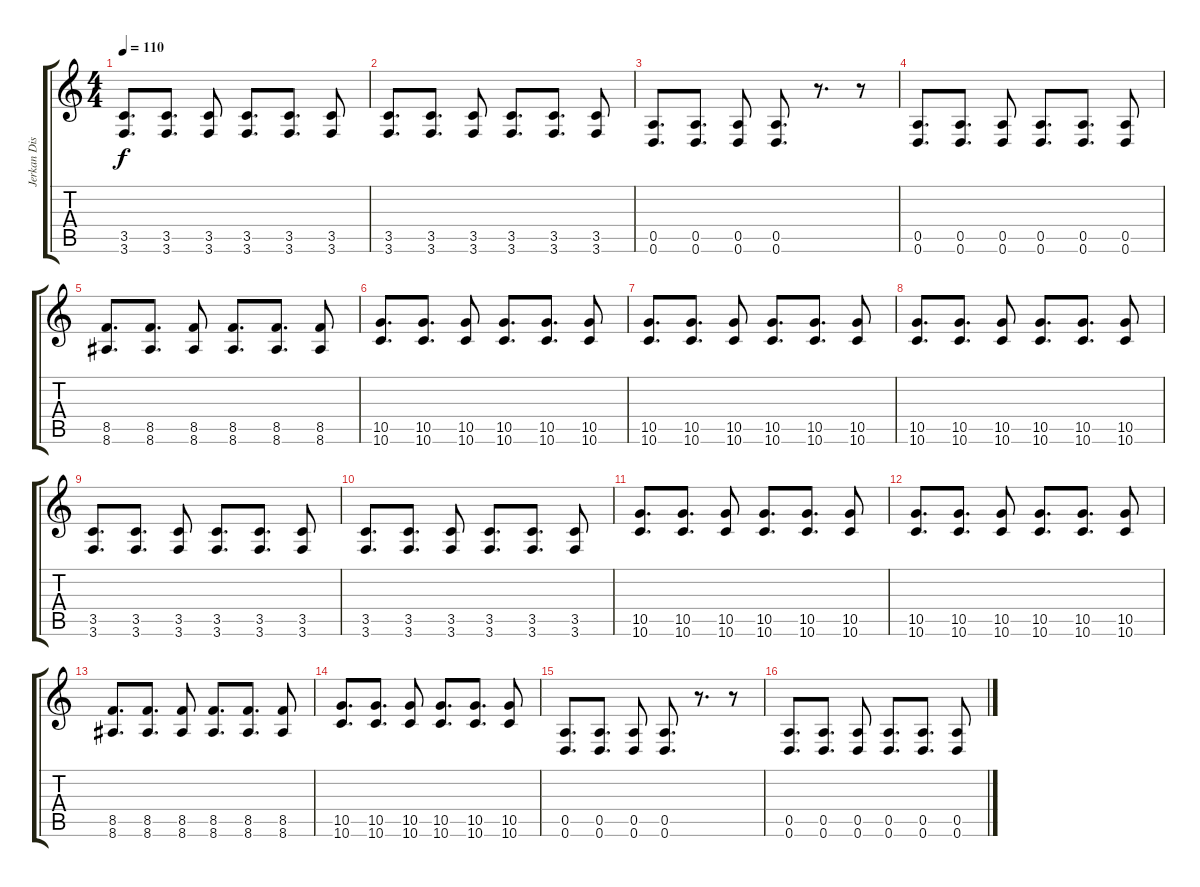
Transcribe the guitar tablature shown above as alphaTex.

\track ("Jerkan Dist" "Jerkan Dis") {instrument overdrivenguitar}
\staff {score tabs}
\tuning (E4 B3 G3 D3 A2 D2) {hide}
\ts (4 4)
\tempo 110
\clef g2
\ks c
(3.5 3.6).8{d dy f} (3.5 3.6).8{d} (3.5 3.6).8 (3.5 3.6).8{d} (3.5 3.6).8{d} (3.5 3.6).8 |
(3.5 3.6).8{d} (3.5 3.6).8{d} (3.5 3.6).8 (3.5 3.6).8{d} (3.5 3.6).8{d} (3.5 3.6).8 |
(0.5 0.6).8{d} (0.5 0.6).8{d} (0.5 0.6).8 (0.5 0.6).8{d} r.8{d} r.8 |
(0.5 0.6).8{d} (0.5 0.6).8{d} (0.5 0.6).8 (0.5 0.6).8{d} (0.5 0.6).8{d} (0.5 0.6).8 |
(8.5 8.6).8{d} (8.5 8.6).8{d} (8.5 8.6).8 (8.5 8.6).8{d} (8.5 8.6).8{d} (8.5 8.6).8 |
(10.5 10.6).8{d} (10.5 10.6).8{d} (10.5 10.6).8 (10.5 10.6).8{d} (10.5 10.6).8{d} (10.5 10.6).8 |
(10.5 10.6).8{d} (10.5 10.6).8{d} (10.5 10.6).8 (10.5 10.6).8{d} (10.5 10.6).8{d} (10.5 10.6).8 |
(10.5 10.6).8{d} (10.5 10.6).8{d} (10.5 10.6).8 (10.5 10.6).8{d} (10.5 10.6).8{d} (10.5 10.6).8 |
(3.5 3.6).8{d} (3.5 3.6).8{d} (3.5 3.6).8 (3.5 3.6).8{d} (3.5 3.6).8{d} (3.5 3.6).8 |
(3.5 3.6).8{d} (3.5 3.6).8{d} (3.5 3.6).8 (3.5 3.6).8{d} (3.5 3.6).8{d} (3.5 3.6).8 |
(10.5 10.6).8{d} (10.5 10.6).8{d} (10.5 10.6).8 (10.5 10.6).8{d} (10.5 10.6).8{d} (10.5 10.6).8 |
(10.5 10.6).8{d} (10.5 10.6).8{d} (10.5 10.6).8 (10.5 10.6).8{d} (10.5 10.6).8{d} (10.5 10.6).8 |
(8.5 8.6).8{d} (8.5 8.6).8{d} (8.5 8.6).8 (8.5 8.6).8{d} (8.5 8.6).8{d} (8.5 8.6).8 |
(10.5 10.6).8{d} (10.5 10.6).8{d} (10.5 10.6).8 (10.5 10.6).8{d} (10.5 10.6).8{d} (10.5 10.6).8 |
(0.5 0.6).8{d} (0.5 0.6).8{d} (0.5 0.6).8 (0.5 0.6).8{d} r.8{d} r.8 |
(0.5 0.6).8{d} (0.5 0.6).8{d} (0.5 0.6).8 (0.5 0.6).8{d} (0.5 0.6).8{d} (0.5 0.6).8
